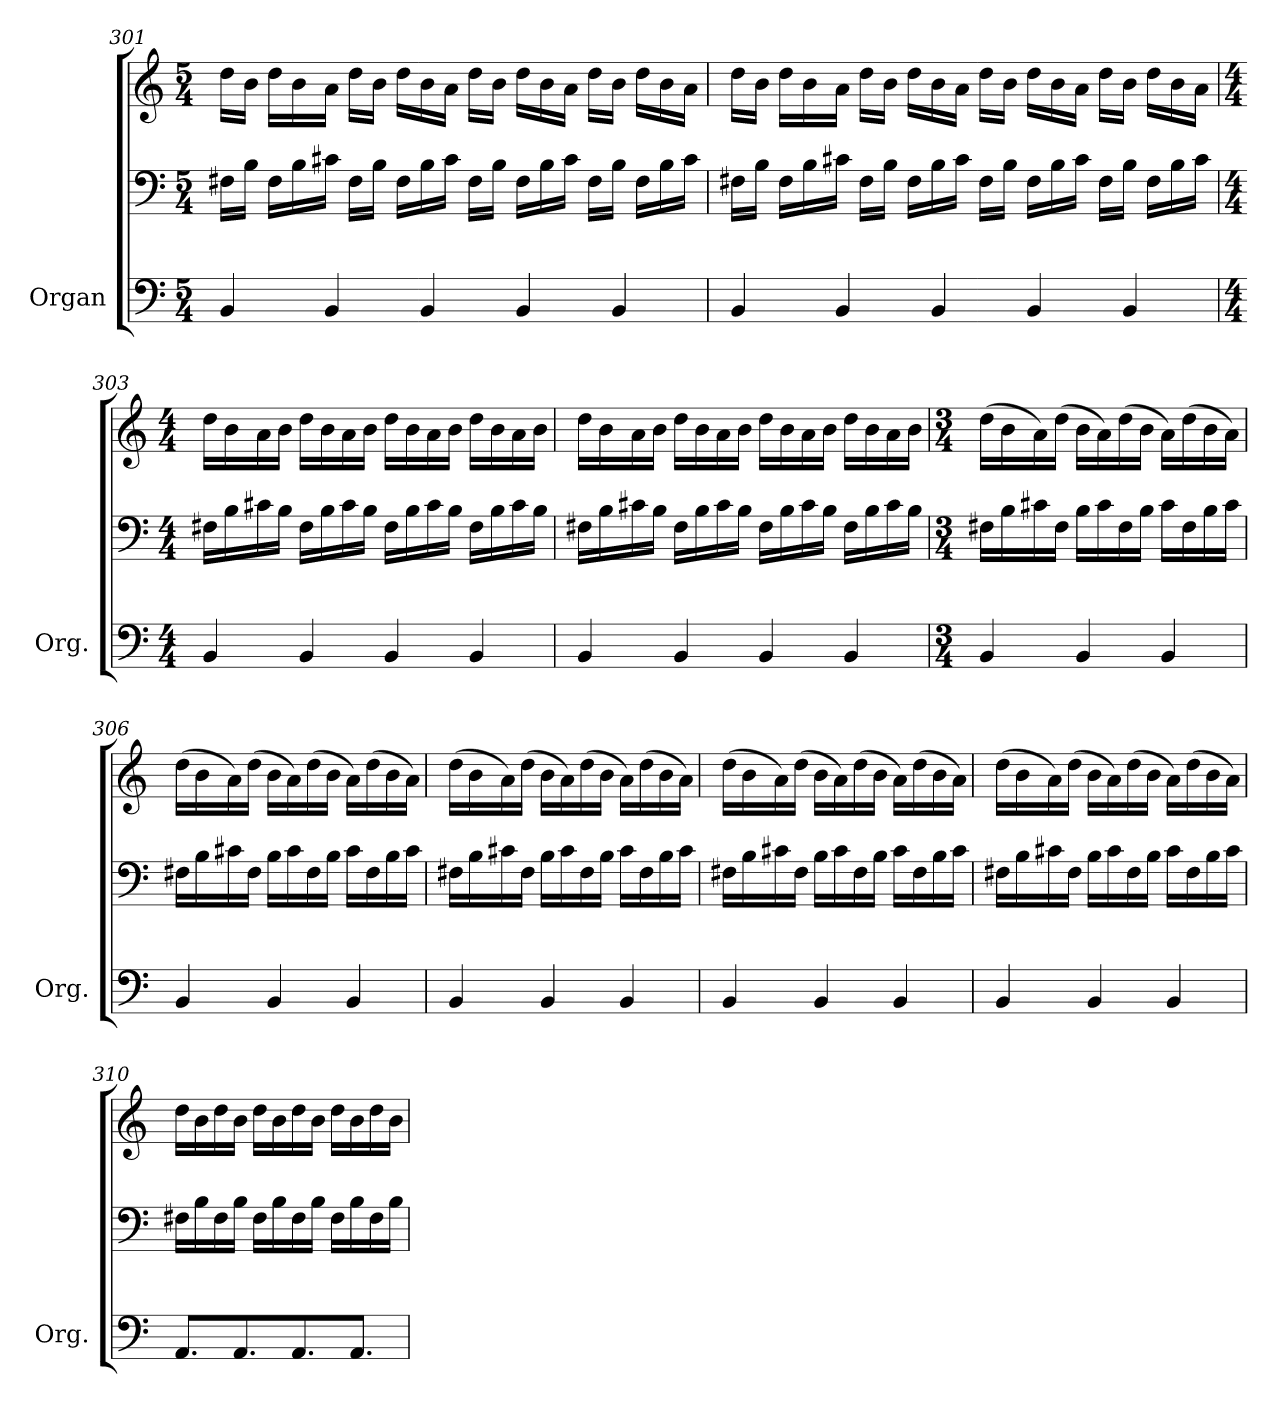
**kern	**kern	**kern
*part1	*part1	*part1
*staff3	*staff2	*staff1
*I"Organ	*	*
*I'Org.	*	*
*clefF4	*clefF4	*clefG2
*k[]	*k[]	*k[]
*M5/4	*M5/4	*M5/4
=301	=301	=301
4BB/	16F#X\LL	16dd\LL
.	16B\JJ	16b\JJ
.	16F#\LL	16dd\LL
.	16B\	16b\
4BB/	16c#X\JJ	16a\JJ
.	16F#\LL	16dd\LL
.	16B\JJ	16b\JJ
.	16F#\LL	16dd\LL
4BB/	16B\	16b\
.	16c#\JJ	16a\JJ
.	16F#\LL	16dd\LL
.	16B\JJ	16b\JJ
4BB/	16F#\LL	16dd\LL
.	16B\	16b\
.	16c#\JJ	16a\JJ
.	16F#\LL	16dd\LL
4BB/	16B\JJ	16b\JJ
.	16F#\LL	16dd\LL
.	16B\	16b\
.	16c#\JJ	16a\JJ
=302	=302	=302
4BB/	16F#X\LL	16dd\LL
.	16B\JJ	16b\JJ
.	16F#\LL	16dd\LL
.	16B\	16b\
4BB/	16c#X\JJ	16a\JJ
.	16F#\LL	16dd\LL
.	16B\JJ	16b\JJ
.	16F#\LL	16dd\LL
4BB/	16B\	16b\
.	16c#\JJ	16a\JJ
.	16F#\LL	16dd\LL
.	16B\JJ	16b\JJ
4BB/	16F#\LL	16dd\LL
.	16B\	16b\
.	16c#\JJ	16a\JJ
.	16F#\LL	16dd\LL
4BB/	16B\JJ	16b\JJ
.	16F#\LL	16dd\LL
.	16B\	16b\
.	16c#\JJ	16a\JJ
=303	=303	=303
*M4/4	*M4/4	*M4/4
4BB/	16F#X\LL	16dd\LL
.	16B\	16b\
.	16c#X\	16a\
.	16B\JJ	16b\JJ
4BB/	16F#\LL	16dd\LL
.	16B\	16b\
.	16c#\	16a\
.	16B\JJ	16b\JJ
4BB/	16F#\LL	16dd\LL
.	16B\	16b\
.	16c#\	16a\
.	16B\JJ	16b\JJ
4BB/	16F#\LL	16dd\LL
.	16B\	16b\
.	16c#\	16a\
.	16B\JJ	16b\JJ
!!LO:LB:g=z
=304	=304	=304
4BB/	16F#X\LL	16dd\LL
.	16B\	16b\
.	16c#X\	16a\
.	16B\JJ	16b\JJ
4BB/	16F#\LL	16dd\LL
.	16B\	16b\
.	16c#\	16a\
.	16B\JJ	16b\JJ
4BB/	16F#\LL	16dd\LL
.	16B\	16b\
.	16c#\	16a\
.	16B\JJ	16b\JJ
4BB/	16F#\LL	16dd\LL
.	16B\	16b\
.	16c#\	16a\
.	16B\JJ	16b\JJ
=305	=305	=305
*M3/4	*M3/4	*M3/4
4BB/	16F#X\LL	(>16dd\LL
.	16B\	16b\
.	16c#X\	16a\)
.	16F#\JJ	(>16dd\JJ
4BB/	16B\LL	16b\LL
.	16c#\	16a\)
.	16F#\	(>16dd\
.	16B\JJ	16b\JJ
4BB/	16c#\LL	16a\LL)
.	16F#\	(>16dd\
.	16B\	16b\
.	16c#\JJ	16a\JJ)
=306	=306	=306
4BB/	16F#X\LL	(>16dd\LL
.	16B\	16b\
.	16c#X\	16a\)
.	16F#\JJ	(>16dd\JJ
4BB/	16B\LL	16b\LL
.	16c#\	16a\)
.	16F#\	(>16dd\
.	16B\JJ	16b\JJ
4BB/	16c#\LL	16a\LL)
.	16F#\	(>16dd\
.	16B\	16b\
.	16c#\JJ	16a\JJ)
=307	=307	=307
4BB/	16F#X\LL	(>16dd\LL
.	16B\	16b\
.	16c#X\	16a\)
.	16F#\JJ	(>16dd\JJ
4BB/	16B\LL	16b\LL
.	16c#\	16a\)
.	16F#\	(>16dd\
.	16B\JJ	16b\JJ
4BB/	16c#\LL	16a\LL)
.	16F#\	(>16dd\
.	16B\	16b\
.	16c#\JJ	16a\JJ)
=308	=308	=308
4BB/	16F#X\LL	(>16dd\LL
.	16B\	16b\
.	16c#X\	16a\)
.	16F#\JJ	(>16dd\JJ
4BB/	16B\LL	16b\LL
.	16c#\	16a\)
.	16F#\	(>16dd\
.	16B\JJ	16b\JJ
4BB/	16c#\LL	16a\LL)
.	16F#\	(>16dd\
.	16B\	16b\
.	16c#\JJ	16a\JJ)
=309	=309	=309
4BB/	16F#X\LL	(>16dd\LL
.	16B\	16b\
.	16c#X\	16a\)
.	16F#\JJ	(>16dd\JJ
4BB/	16B\LL	16b\LL
.	16c#\	16a\)
.	16F#\	(>16dd\
.	16B\JJ	16b\JJ
4BB/	16c#\LL	16a\LL)
.	16F#\	(>16dd\
.	16B\	16b\
.	16c#\JJ	16a\JJ)
!!LO:PB:g=z
=310	=310	=310
8.AA/L	16F#X\LL	16dd\LL
.	16B\	16b\
.	16F#\	16dd\
8.AA/	16B\JJ	16b\JJ
.	16F#\LL	16dd\LL
.	16B\	16b\
8.AA/	16F#\	16dd\
.	16B\JJ	16b\JJ
.	16F#\LL	16dd\LL
8.AA/J	16B\	16b\
.	16F#\	16dd\
.	16B\JJ	16b\JJ
=	=	=
*-	*-	*-
